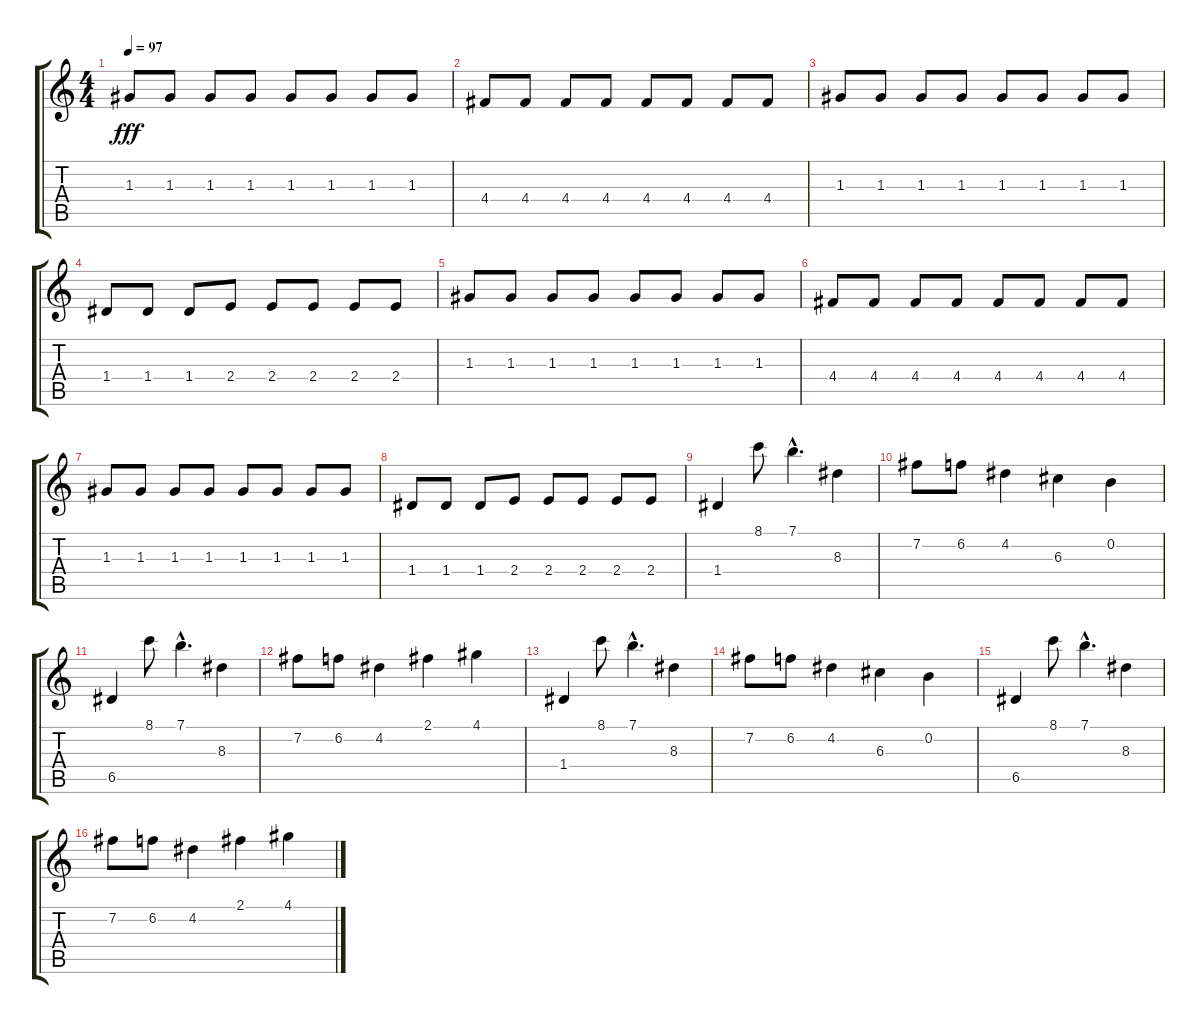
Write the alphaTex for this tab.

\track ("              / High Rhythm Guitar" "          ") {instrument distortionguitar}
\staff {score tabs}
\tuning (E4 B3 G3 D3 A2 E2) {hide}
\ts (4 4)
\tempo 97
\clef g2
\ks c
1.3.8{dy fff} 1.3.8 1.3.8 1.3.8 1.3.8 1.3.8 1.3.8 1.3.8 |
4.4.8 4.4.8 4.4.8 4.4.8 4.4.8 4.4.8 4.4.8 4.4.8 |
1.3.8 1.3.8 1.3.8 1.3.8 1.3.8 1.3.8 1.3.8 1.3.8 |
1.4.8 1.4.8 1.4.8 2.4.8 2.4.8 2.4.8 2.4.8 2.4.8 |
1.3.8 1.3.8 1.3.8 1.3.8 1.3.8 1.3.8 1.3.8 1.3.8 |
4.4.8 4.4.8 4.4.8 4.4.8 4.4.8 4.4.8 4.4.8 4.4.8 |
1.3.8 1.3.8 1.3.8 1.3.8 1.3.8 1.3.8 1.3.8 1.3.8 |
1.4.8 1.4.8 1.4.8 2.4.8 2.4.8 2.4.8 2.4.8 2.4.8 |
1.4.4 8.1.8 7.1{hac}.4{d} 8.3.4 |
7.2.8 6.2.8 4.2.4 6.3.4 0.2.4 |
6.5.4 8.1.8 7.1{hac}.4{d} 8.3.4 |
7.2.8 6.2.8 4.2.4 2.1.4 4.1.4 |
1.4.4 8.1.8 7.1{hac}.4{d} 8.3.4 |
7.2.8 6.2.8 4.2.4 6.3.4 0.2.4 |
6.5.4 8.1.8 7.1{hac}.4{d} 8.3.4 |
7.2.8 6.2.8 4.2.4 2.1.4 4.1.4
